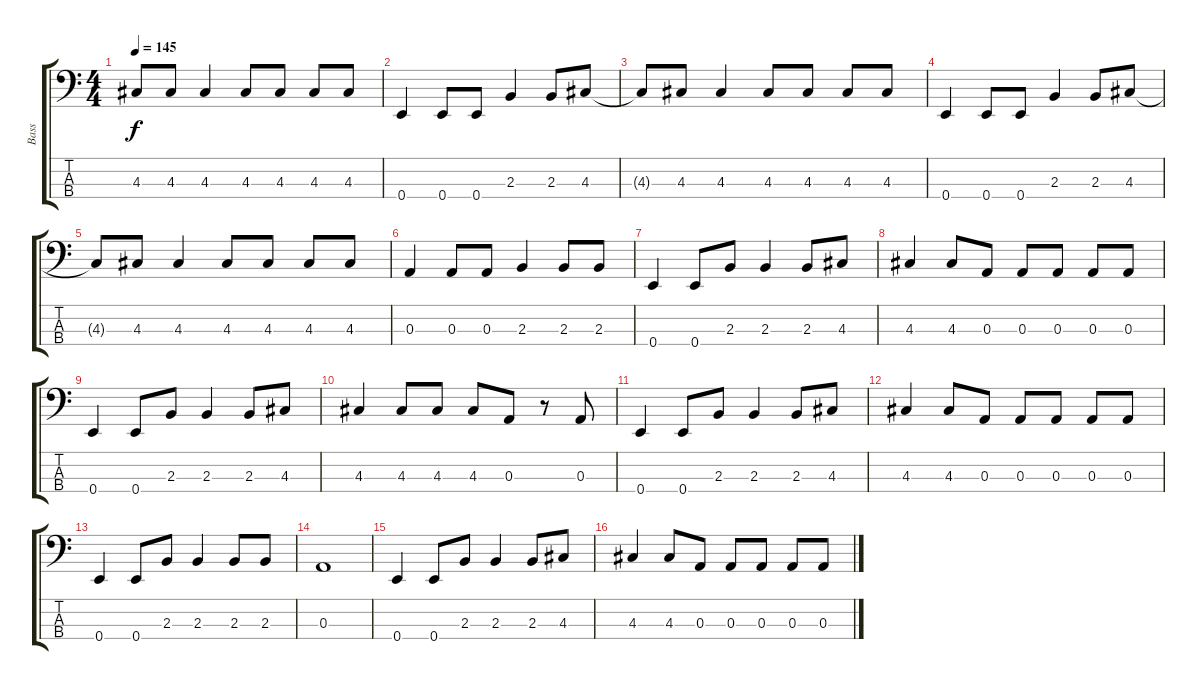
\track ("Bass" "Bass") {instrument electricbassfinger}
\staff {score tabs}
\tuning (G2 D2 A1 E1) {hide}
\ts (4 4)
\tempo 145
\clef f4
\ks c
4.3{t}.8{dy f} 4.3.8 4.3.4 4.3.8 4.3.8 4.3.8 4.3.8 |
0.4.4 0.4.8 0.4.8 2.3.4 2.3.8 4.3.8 |
4.3{t}.8 4.3.8 4.3.4 4.3.8 4.3.8 4.3.8 4.3.8 |
0.4.4 0.4.8 0.4.8 2.3.4 2.3.8 4.3.8 |
4.3{t}.8 4.3.8 4.3.4 4.3.8 4.3.8 4.3.8 4.3.8 |
0.3.4 0.3.8 0.3.8 2.3.4 2.3.8 2.3.8 |
0.4.4 0.4.8 2.3.8 2.3.4 2.3.8 4.3.8 |
4.3.4 4.3.8 0.3.8 0.3.8 0.3.8 0.3.8 0.3.8 |
0.4.4 0.4.8 2.3.8 2.3.4 2.3.8 4.3.8 |
4.3.4 4.3.8 4.3.8 4.3.8 0.3.8 r.8 0.3.8 |
0.4.4 0.4.8 2.3.8 2.3.4 2.3.8 4.3.8 |
4.3.4 4.3.8 0.3.8 0.3.8 0.3.8 0.3.8 0.3.8 |
0.4.4 0.4.8 2.3.8 2.3.4 2.3.8 2.3.8 |
0.3.1 |
0.4.4 0.4.8 2.3.8 2.3.4 2.3.8 4.3.8 |
4.3.4 4.3.8 0.3.8 0.3.8 0.3.8 0.3.8 0.3.8
